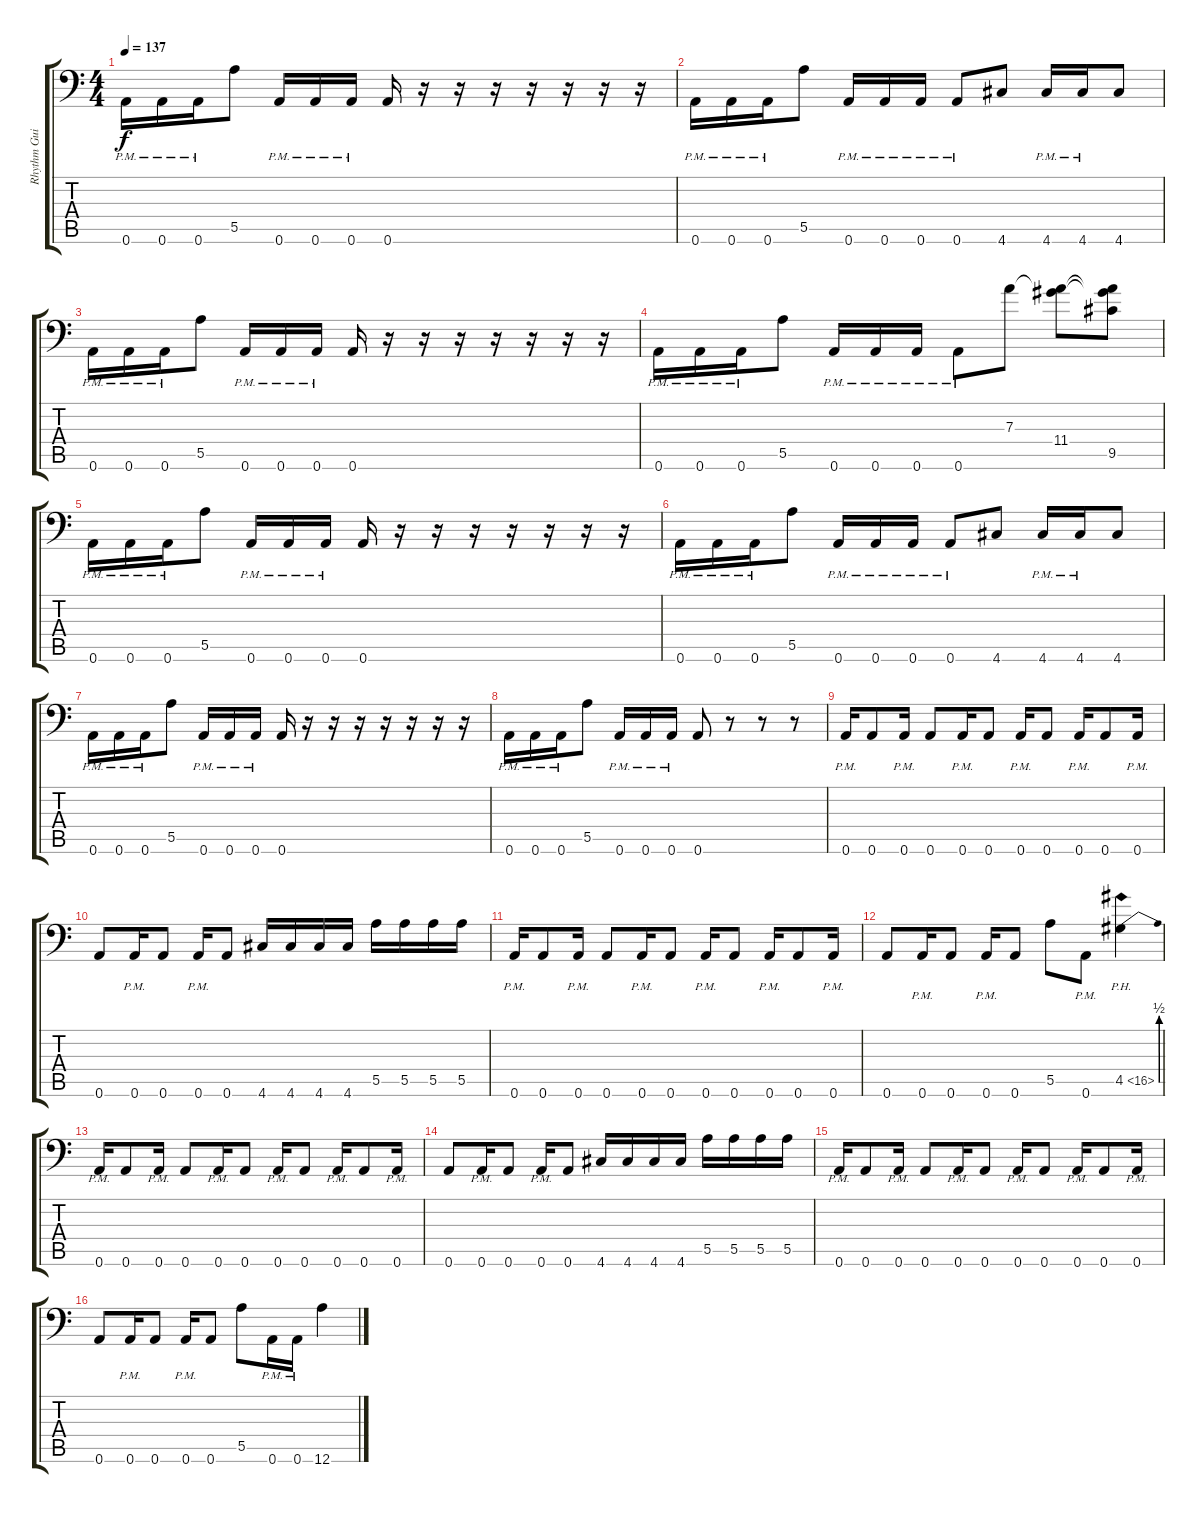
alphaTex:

\track ("Rhythm Guitar 1" "Rhythm Gui") {instrument distortionguitar}
\staff {score tabs}
\tuning (B3 Gb3 D3 A2 E2 A1) {hide}
\ts (4 4)
\tempo 137
\clef f4
\ks c
0.6{pm}.16{dy f instrument distortionguitar} 0.6{pm}.16 0.6{pm}.16 5.5.8 0.6{pm}.16 0.6{pm}.16 0.6{pm}.16 0.6.16 r.16 r.16 r.16 r.16 r.16 r.16 r.16 |
0.6{pm}.16 0.6{pm}.16 0.6{pm}.16 5.5.8 0.6{pm}.16 0.6{pm}.16 0.6{pm}.16 0.6{pm}.8 4.6.8 4.6{pm}.16 4.6{pm}.16 4.6.8 |
0.6{pm}.16 0.6{pm}.16 0.6{pm}.16 5.5.8 0.6{pm}.16 0.6{pm}.16 0.6{pm}.16 0.6.16 r.16 r.16 r.16 r.16 r.16 r.16 r.16 |
0.6{pm}.16 0.6{pm}.16 0.6{pm}.16 5.5.8 0.6{pm}.16 0.6{pm}.16 0.6{pm}.16 0.6{pm}.8 7.3.8 (7.3{t} 11.4).8 (7.3{t} 11.4{t} 9.5).8 |
0.6{pm}.16 0.6{pm}.16 0.6{pm}.16 5.5.8 0.6{pm}.16 0.6{pm}.16 0.6{pm}.16 0.6.16 r.16 r.16 r.16 r.16 r.16 r.16 r.16 |
0.6{pm}.16 0.6{pm}.16 0.6{pm}.16 5.5.8 0.6{pm}.16 0.6{pm}.16 0.6{pm}.16 0.6{pm}.8 4.6.8 4.6{pm}.16 4.6{pm}.16 4.6.8 |
0.6{pm}.16 0.6{pm}.16 0.6{pm}.16 5.5.8 0.6{pm}.16 0.6{pm}.16 0.6{pm}.16 0.6.16 r.16 r.16 r.16 r.16 r.16 r.16 r.16 |
0.6{pm}.16 0.6{pm}.16 0.6{pm}.16 5.5.8 0.6{pm}.16 0.6{pm}.16 0.6{pm}.16 0.6.8 r.8 r.8 r.8 |
0.6{pm}.16 0.6.8 0.6{pm}.16 0.6.8 0.6{pm}.16 0.6.8 0.6{pm}.16 0.6.8 0.6{pm}.16 0.6.8 0.6{pm}.16 |
0.6.8 0.6{pm}.16 0.6.8 0.6{pm}.16 0.6.8 4.6.16 4.6.16 4.6.16 4.6.16 5.5.16 5.5.16 5.5.16 5.5.16 |
0.6{pm}.16 0.6.8 0.6{pm}.16 0.6.8 0.6{pm}.16 0.6.8 0.6{pm}.16 0.6.8 0.6{pm}.16 0.6.8 0.6{pm}.16 |
0.6.8 0.6{pm}.16 0.6.8 0.6{pm}.16 0.6.8 5.5.8 0.6{pm}.8 4.5{be (bend 0 0 60 2) ph 12}.4 |
0.6{pm}.16 0.6.8 0.6{pm}.16 0.6.8 0.6{pm}.16 0.6.8 0.6{pm}.16 0.6.8 0.6{pm}.16 0.6.8 0.6{pm}.16 |
0.6.8 0.6{pm}.16 0.6.8 0.6{pm}.16 0.6.8 4.6.16 4.6.16 4.6.16 4.6.16 5.5.16 5.5.16 5.5.16 5.5.16 |
0.6{pm}.16 0.6.8 0.6{pm}.16 0.6.8 0.6{pm}.16 0.6.8 0.6{pm}.16 0.6.8 0.6{pm}.16 0.6.8 0.6{pm}.16 |
0.6.8 0.6{pm}.16 0.6.8 0.6{pm}.16 0.6.8 5.5.8 0.6{pm}.16 0.6{pm}.16 12.6{ss}.4
